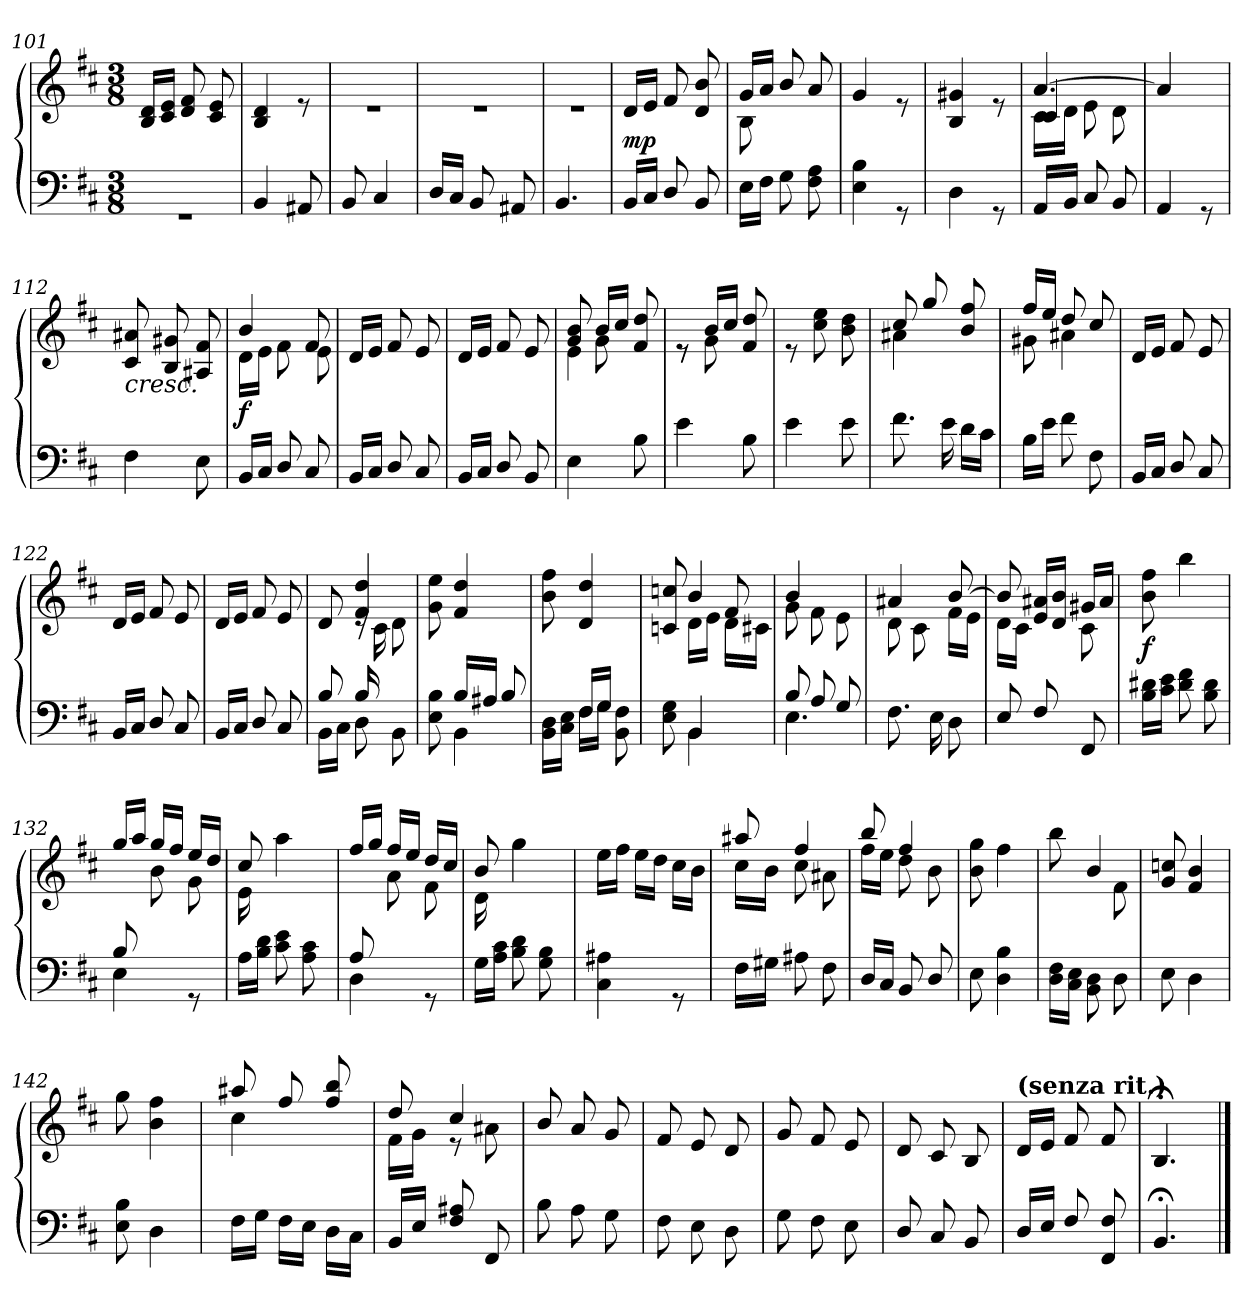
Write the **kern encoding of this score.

**kern	**dynam	**kern	**dynam
*part2	*part2	*part1	*part1
*staff2	*staff2	*staff1	*staff1
*clefF4	*	*clefG2	*
*k[f#c#]	*	*k[f#c#]	*
*D:	*	*D:	*
*M3/8	*	*M3/8	*
=101	=101	=101	=101
4.rGG	.	16B/ 16d/LL	.
.	.	16c#/ 16e/JJ	.
.	.	8d/ 8f#/	.
.	.	8c#/ 8e/	.
=102	=102	=102	=102
4BB/	.	4B/ 4d/	.
8AA#X/	.	8re	.
=103	=103	=103	=103
8BB/	.	4.re	.
4C#/	.	.	.
=104	=104	=104	=104
16D/LL	.	4.re	.
16C#/JJ	.	.	.
8BB/	.	.	.
8AA#X/	.	.	.
=105	=105	=105	=105
4.BB/	.	4.re	.
!!LO:LB:g=z
=106	=106	=106	=106
!	!LO:DY:a	!	!
16BB/LL	mp	16d/LL	.
16C#/JJ	.	16e/JJ	.
8D/	.	8f#/	.
8BB/	.	8d/ 8b/	.
=107	=107	=107	=107
*	*	*^	*
16E\LL	.	16g/LL	8B\	.
16F#\JJ	.	16a/JJ	.	.
8G\	.	8b/	4ryy	.
8F#\ 8A\	.	8a/	.	.
*	*	*v	*v	*
=108	=108	=108	=108
4E\ 4B\	.	4g/	.
8rGG	.	8re	.
=109	=109	=109	=109
4D\	.	4B/ 4g#X/	.
8rGG	.	8re	.
=110	=110	=110	=110
*	*	*^	*
*	*	*	*^	*
16AA/LL	.	[<4.a/	4c#/	16c#\LL	.
16BB/JJ	.	.	.	16d\JJ	.
8C#/	.	.	.	8e\	.
8BB/	.	.	8ryy	8d\	.
*	*	*v	*v	*v	*
=111	=111	=111	=111
4AA/	.	4a/]	.
8rGG	.	8ryy	.
=112	=112	=112	=112
!	!	!	!LO:HP:b
4F#\	.	8c#/ 8a#X/	<
.	.	8B/ 8g#X/	.
8E\	.	8A#X/ 8f#/	.
!!LO:LB:g=z
=113	=113	=113	=113
*	*	*^	*
!	!	!	!	!LO:DY:b
16BB/LL	.	4b/	16d\LL	f
16C#/JJ	.	.	16e\JJ	.
8D/	.	.	8f#\	.
8C#/	.	8f#/	8e\	[
*	*	*v	*v	*
=114	=114	=114	=114
16BB/LL	.	16d/LL	.
16C#/JJ	.	16e/JJ	.
8D/	.	8f#/	.
8C#/	.	8e/	.
=115	=115	=115	=115
16BB/LL	.	16d/LL	.
16C#/JJ	.	16e/JJ	.
8D/	.	8f#/	.
8BB/	.	8e/	.
=116	=116	=116	=116
*	*	*^	*
*	*	*	*^	*
4E\	.	8g/ 8b/	4e\	8ryy	.
.	.	16b/LL	.	8g\	.
.	.	16cc#/JJ	.	.	.
8B\	.	8f#/ 8dd/	8ryy	8ryy	.
*	*	*	*v	*v	*
=117	=117	=117	=117	=117
4e\	.	8re	8re	.
.	.	16b/LL	8g\	.
.	.	16cc#/JJ	.	.
8B\	.	8f#/ 8dd/	8ryy	.
*	*	*v	*v	*
=118	=118	=118	=118
4e\	.	8re	.
.	.	8cc#\ 8ee\	.
8e\	.	8b\ 8dd\	.
=119	=119	=119	=119
*	*	*^	*
8.f#\	.	8cc#/	4a#X\	.
.	.	8gg/	.	.
16e\	.	.	.	.
16d\LL	.	8b/ 8ff#/	8ryy	.
16c#\JJ	.	.	.	.
!!LO:LB:g=z	!!
=120	=120	=120	=120	=120
16B\LL	.	16ff#/LL	8g#X\	.
16e\JJ	.	16ee/JJ	.	.
8f#\	.	8dd/	4a#X\	.
8F#\	.	8cc#/	.	.
*	*	*v	*v	*
=121	=121	=121	=121
16BB/LL	.	16d/LL	.
16C#/JJ	.	16e/JJ	.
8D/	.	8f#/	.
8C#/	.	8e/	.
=122	=122	=122	=122
16BB/LL	.	16d/LL	.
16C#/JJ	.	16e/JJ	.
8D/	.	8f#/	.
8C#/	.	8e/	.
=123	=123	=123	=123
16BB/LL	.	16d/LL	.
16C#/JJ	.	16e/JJ	.
8D/	.	8f#/	.
8C#/	.	8e/	.
=124	=124	=124	=124
*^	*	*^	*
8B/	16BB\LL	.	8d/	8ryy	.
.	16C#\JJ	.	.	.	.
16B/	8D\	.	4f#/ 4dd/	16rd	.
8.ryy	.	.	.	16c#\	.
.	8BB\	.	.	8d\	.
*	*	*	*v	*v	*
=125	=125	=125	=125	=125
8E\ 8B\	8ryy	.	8g\ 8ee\	.
4BB\	16B/LL	.	4f#/ 4dd/	.
.	16A#X/JJ	.	.	.
.	8B/	.	.	.
=126	=126	=126	=126	=126
16BB\ 16D\LL	8ryy	.	8b\ 8ff#\	.
16C#\ 16E\JJ	.	.	.	.
16F#\LL	16F#/LL	.	4d/ 4dd/	.
16G\JJ	16G/JJ	.	.	.
8BB\ 8F#\	8ryy	.	.	.
!!LO:LB:g=z
=127	=127	=127	=127	=127
*	*	*	*^	*
*	*	*	*	*^	*
8E\ 8G\	8ryy	.	8cn/ 8ccn/	4ryy	8ryy	.
4BB/	4BB\	.	4b/	.	16d\LL	.
.	.	.	.	.	16e\JJ	.
.	.	.	.	8f#/	16d\LL	.
.	.	.	.	.	16c#X\JJ	.
*	*	*	*	*v	*v	*
=128	=128	=128	=128	=128	=128
8B/	4.E\	.	8g\	4b/	.
8A/	.	.	8f#\	.	.
8G/	.	.	8e\	8ryy	.
*v	*v	*	*	*	*
=129	=129	=129	=129	=129
8.F#\	.	4a#X/	8d\	.
.	.	.	8c#\	.
16E\	.	.	.	.
8D\	.	[<8b/	16f#\LL	.
.	.	.	16e\JJ	.
=130	=130	=130	=130	=130
8E/	.	8b/]	16d\LL	.
.	.	.	16c#\JJ	.
8F#/	.	16e/ 16a#X/LL	8ryy	.
.	.	16d/ 16b/JJ	.	.
8FF#/	.	16g#X/LL	8c#\	.
.	.	16a#/JJ	.	.
*	*	*v	*v	*
=131	=131	=131	=131
!	!	!	!LO:DY:b
16B\ 16d#X\LL	.	8b\ 8ff#\	f
16c#\ 16e\JJ	.	.	.
8d#\ 8f#\	.	4bb\	.
8B\ 8d#\	.	.	.
=132	=132	=132	=132
*^	*	*^	*
4E\	8B/	.	16gg/LL	8ryy	.
.	.	.	16aa/JJ	.	.
.	4ryy	.	16gg/LL	8b\	.
.	.	.	16ff#/JJ	.	.
8rGG	.	.	16ee/LL	8g\	.
.	.	.	16dd/JJ	.	.
*v	*v	*	*	*	*
=133	=133	=133	=133	=133
16A\LL	.	8cc#/	16e\	.
16B\ 16d\JJ	.	.	4ryy	.
8c#\ 8e\	.	4aa\	.	.
8A\ 8c#\	.	.	.	.
.	.	.	16ryy	.
!!LO:LB:g=z	!!
=134	=134	=134	=134	=134
*^	*	*	*	*
4D\	8A/	.	16ff#/LL	8ryy	.
.	.	.	16gg/JJ	.	.
.	4ryy	.	16ff#/LL	8a\	.
.	.	.	16ee/JJ	.	.
8rGG	.	.	16dd/LL	8f#\	.
.	.	.	16cc#/JJ	.	.
*v	*v	*	*	*	*
=135	=135	=135	=135	=135
16G\LL	.	8b/	16d\	.
16A\ 16c#\JJ	.	.	4ryy	.
8B\ 8d\	.	4gg\	.	.
8G\ 8B\	.	.	.	.
.	.	.	16ryy	.
*	*	*v	*v	*
=136	=136	=136	=136
4C#\ 4A#X\	.	16ee\LL	.
.	.	16ff#\JJ	.
.	.	16ee\LL	.
.	.	16dd\JJ	.
8rGG	.	16cc#\LL	.
.	.	16b\JJ	.
=137	=137	=137	=137
*	*	*^	*
16F#\LL	.	8aa#X/	16cc#\LL	.
16G#X\JJ	.	.	16b\JJ	.
8A#X\	.	4ff#/	8cc#\	.
8F#\	.	.	8a#X\	.
=138	=138	=138	=138	=138
16D/LL	.	8bb/	16ff#\LL	.
16C#/JJ	.	.	16ee\JJ	.
8BB/	.	4ff#/	8dd\	.
8D/	.	.	8b\	.
*	*	*v	*v	*
=139	=139	=139	=139
8E\	.	8b\ 8gg\	.
4D\ 4B\	.	4ff#\	.
!!LO:LB:g=z
=140	=140	=140	=140
*	*	*^	*
16D\ 16F#\LL	.	8bb\	4ryy	.
16C#\ 16E\JJ	.	.	.	.
8BB\ 8D\	.	4b/	.	.
8D\	.	.	8f#\	.
*	*	*v	*v	*
=141	=141	=141	=141
8E\	.	8g/ 8ccn/	.
4D\	.	4f#/ 4b/	.
=142	=142	=142	=142
8E\ 8B\	.	8gg\	.
4D\	.	4b\ 4ff#\	.
=143	=143	=143	=143
*	*	*^	*
16F#\LL	.	8aa#X/	4cc#\	.
16G\JJ	.	.	.	.
16F#\LL	.	8ff#/	.	.
16E\JJ	.	.	.	.
16D\LL	.	8ff#/ 8bb/	8ryy	.
16C#\JJ	.	.	.	.
=144	=144	=144	=144	=144
16BB/LL	.	8dd/	16f#\LL	.
16E/JJ	.	.	16g\JJ	.
8F#/ 8A#X/	.	4cc#/	8re	.
8FF#/	.	.	8a#X\	.
*	*	*v	*v	*
=145	=145	=145	=145
8B\	.	8b/	.
8A\	.	8a/	.
8G\	.	8g/	.
!!LO:PB:g=z
=146	=146	=146	=146
8F#\	.	8f#/	.
8E\	.	8e/	.
8D\	.	8d/	.
=147	=147	=147	=147
8G\	.	8g/	.
8F#\	.	8f#/	.
8E\	.	8e/	.
=148	=148	=148	=148
8D/	.	8d/	.
8C#/	.	8c#/	.
8BB/	.	8B/	.
=149	=149	=149	=149
!	!	!LO:TX:a:B:t=(senza rit.)	!
16D/LL	.	16d/LL	.
16E/JJ	.	16e/JJ	.
8F#/	.	8f#/	.
8FF#/ 8F#/	.	8f#/	.
=150	=150	=150	=150
4.BB;/	.	4.B;/	.
==	==	==	==
*-	*-	*-	*-
